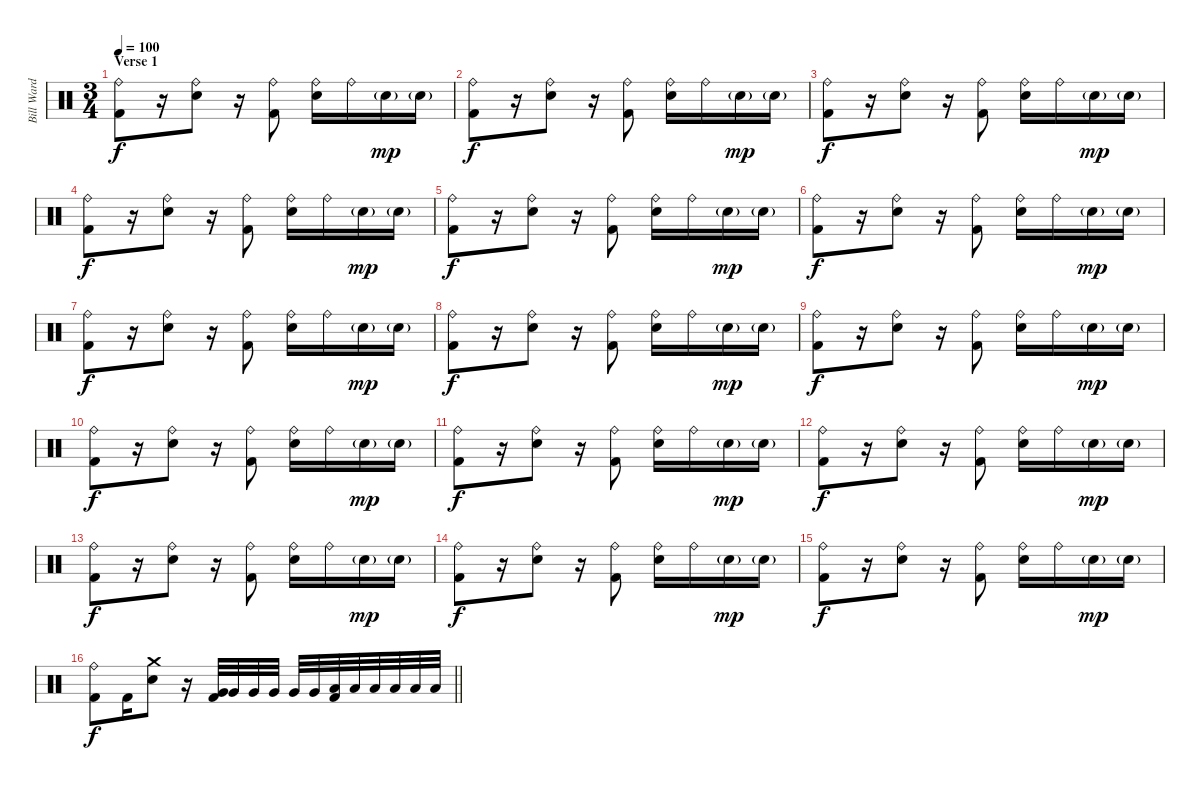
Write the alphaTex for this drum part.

\track ("Bill Ward - Drums" "Bill Ward ") {instrument percussion}
\staff {score}
\articulation defaults
\ts (3 4)
\section ("" "Verse 1")
\tempo 100
\clef neutral
\ks c
("Ride (bell)" "Kick (hit) 2").8{dy f} r.16 ("Ride (bell)" "Electric Snare (hit)").8 r.16 ("Ride (bell)" "Kick (hit) 2").8 ("Ride (bell)" "Electric Snare (hit)").16 "Ride (bell)".16 "Electric Snare (hit)"{g}.16{dy mp} "Electric Snare (hit)"{g}.16 |
("Ride (bell)" "Kick (hit) 2").8{dy f} r.16 ("Ride (bell)" "Electric Snare (hit)").8 r.16 ("Ride (bell)" "Kick (hit) 2").8 ("Ride (bell)" "Electric Snare (hit)").16 "Ride (bell)".16 "Electric Snare (hit)"{g}.16{dy mp} "Electric Snare (hit)"{g}.16 |
("Ride (bell)" "Kick (hit) 2").8{dy f} r.16 ("Ride (bell)" "Electric Snare (hit)").8 r.16 ("Ride (bell)" "Kick (hit) 2").8 ("Ride (bell)" "Electric Snare (hit)").16 "Ride (bell)".16 "Electric Snare (hit)"{g}.16{dy mp} "Electric Snare (hit)"{g}.16 |
("Ride (bell)" "Kick (hit) 2").8{dy f} r.16 ("Ride (bell)" "Electric Snare (hit)").8 r.16 ("Ride (bell)" "Kick (hit) 2").8 ("Ride (bell)" "Electric Snare (hit)").16 "Ride (bell)".16 "Electric Snare (hit)"{g}.16{dy mp} "Electric Snare (hit)"{g}.16 |
("Ride (bell)" "Kick (hit) 2").8{dy f} r.16 ("Ride (bell)" "Electric Snare (hit)").8 r.16 ("Ride (bell)" "Kick (hit) 2").8 ("Ride (bell)" "Electric Snare (hit)").16 "Ride (bell)".16 "Electric Snare (hit)"{g}.16{dy mp} "Electric Snare (hit)"{g}.16 |
("Ride (bell)" "Kick (hit) 2").8{dy f} r.16 ("Ride (bell)" "Electric Snare (hit)").8 r.16 ("Ride (bell)" "Kick (hit) 2").8 ("Ride (bell)" "Electric Snare (hit)").16 "Ride (bell)".16 "Electric Snare (hit)"{g}.16{dy mp} "Electric Snare (hit)"{g}.16 |
("Ride (bell)" "Kick (hit) 2").8{dy f} r.16 ("Ride (bell)" "Electric Snare (hit)").8 r.16 ("Ride (bell)" "Kick (hit) 2").8 ("Ride (bell)" "Electric Snare (hit)").16 "Ride (bell)".16 "Electric Snare (hit)"{g}.16{dy mp} "Electric Snare (hit)"{g}.16 |
("Ride (bell)" "Kick (hit) 2").8{dy f} r.16 ("Ride (bell)" "Electric Snare (hit)").8 r.16 ("Ride (bell)" "Kick (hit) 2").8 ("Ride (bell)" "Electric Snare (hit)").16 "Ride (bell)".16 "Electric Snare (hit)"{g}.16{dy mp} "Electric Snare (hit)"{g}.16 |
("Ride (bell)" "Kick (hit) 2").8{dy f} r.16 ("Ride (bell)" "Electric Snare (hit)").8 r.16 ("Ride (bell)" "Kick (hit) 2").8 ("Ride (bell)" "Electric Snare (hit)").16 "Ride (bell)".16 "Electric Snare (hit)"{g}.16{dy mp} "Electric Snare (hit)"{g}.16 |
("Ride (bell)" "Kick (hit) 2").8{dy f} r.16 ("Ride (bell)" "Electric Snare (hit)").8 r.16 ("Ride (bell)" "Kick (hit) 2").8 ("Ride (bell)" "Electric Snare (hit)").16 "Ride (bell)".16 "Electric Snare (hit)"{g}.16{dy mp} "Electric Snare (hit)"{g}.16 |
("Ride (bell)" "Kick (hit) 2").8{dy f} r.16 ("Ride (bell)" "Electric Snare (hit)").8 r.16 ("Ride (bell)" "Kick (hit) 2").8 ("Ride (bell)" "Electric Snare (hit)").16 "Ride (bell)".16 "Electric Snare (hit)"{g}.16{dy mp} "Electric Snare (hit)"{g}.16 |
("Ride (bell)" "Kick (hit) 2").8{dy f} r.16 ("Ride (bell)" "Electric Snare (hit)").8 r.16 ("Ride (bell)" "Kick (hit) 2").8 ("Ride (bell)" "Electric Snare (hit)").16 "Ride (bell)".16 "Electric Snare (hit)"{g}.16{dy mp} "Electric Snare (hit)"{g}.16 |
("Ride (bell)" "Kick (hit) 2").8{dy f} r.16 ("Ride (bell)" "Electric Snare (hit)").8 r.16 ("Ride (bell)" "Kick (hit) 2").8 ("Ride (bell)" "Electric Snare (hit)").16 "Ride (bell)".16 "Electric Snare (hit)"{g}.16{dy mp} "Electric Snare (hit)"{g}.16 |
("Ride (bell)" "Kick (hit) 2").8{dy f} r.16 ("Ride (bell)" "Electric Snare (hit)").8 r.16 ("Ride (bell)" "Kick (hit) 2").8 ("Ride (bell)" "Electric Snare (hit)").16 "Ride (bell)".16 "Electric Snare (hit)"{g}.16{dy mp} "Electric Snare (hit)"{g}.16 |
("Ride (bell)" "Kick (hit) 2").8{dy f} r.16 ("Ride (bell)" "Electric Snare (hit)").8 r.16 ("Ride (bell)" "Kick (hit) 2").8 ("Ride (bell)" "Electric Snare (hit)").16 "Ride (bell)".16 "Electric Snare (hit)"{g}.16{dy mp} "Electric Snare (hit)"{g}.16 |
\barLineRight lightlight
("Ride (bell)" "Kick (hit) 2").8{dy f} "Kick (hit) 2".16 ("Crash medium (hit)" "Electric Snare (hit)").8 r.16 ("Very Low Tom (hit)" "Kick (hit) 2").32 "Very Low Tom (hit)".32 "Very Low Tom (hit)".32 "Very Low Tom (hit)".32 "Very Low Tom (hit)".32 "Very Low Tom (hit)".32 ("Low Floor Tom (hit)" "Kick (hit) 2").32 "Low Floor Tom (hit)".32 "Low Floor Tom (hit)".32 "Low Floor Tom (hit)".32 "Low Floor Tom (hit)".32 "Low Floor Tom (hit)".32
